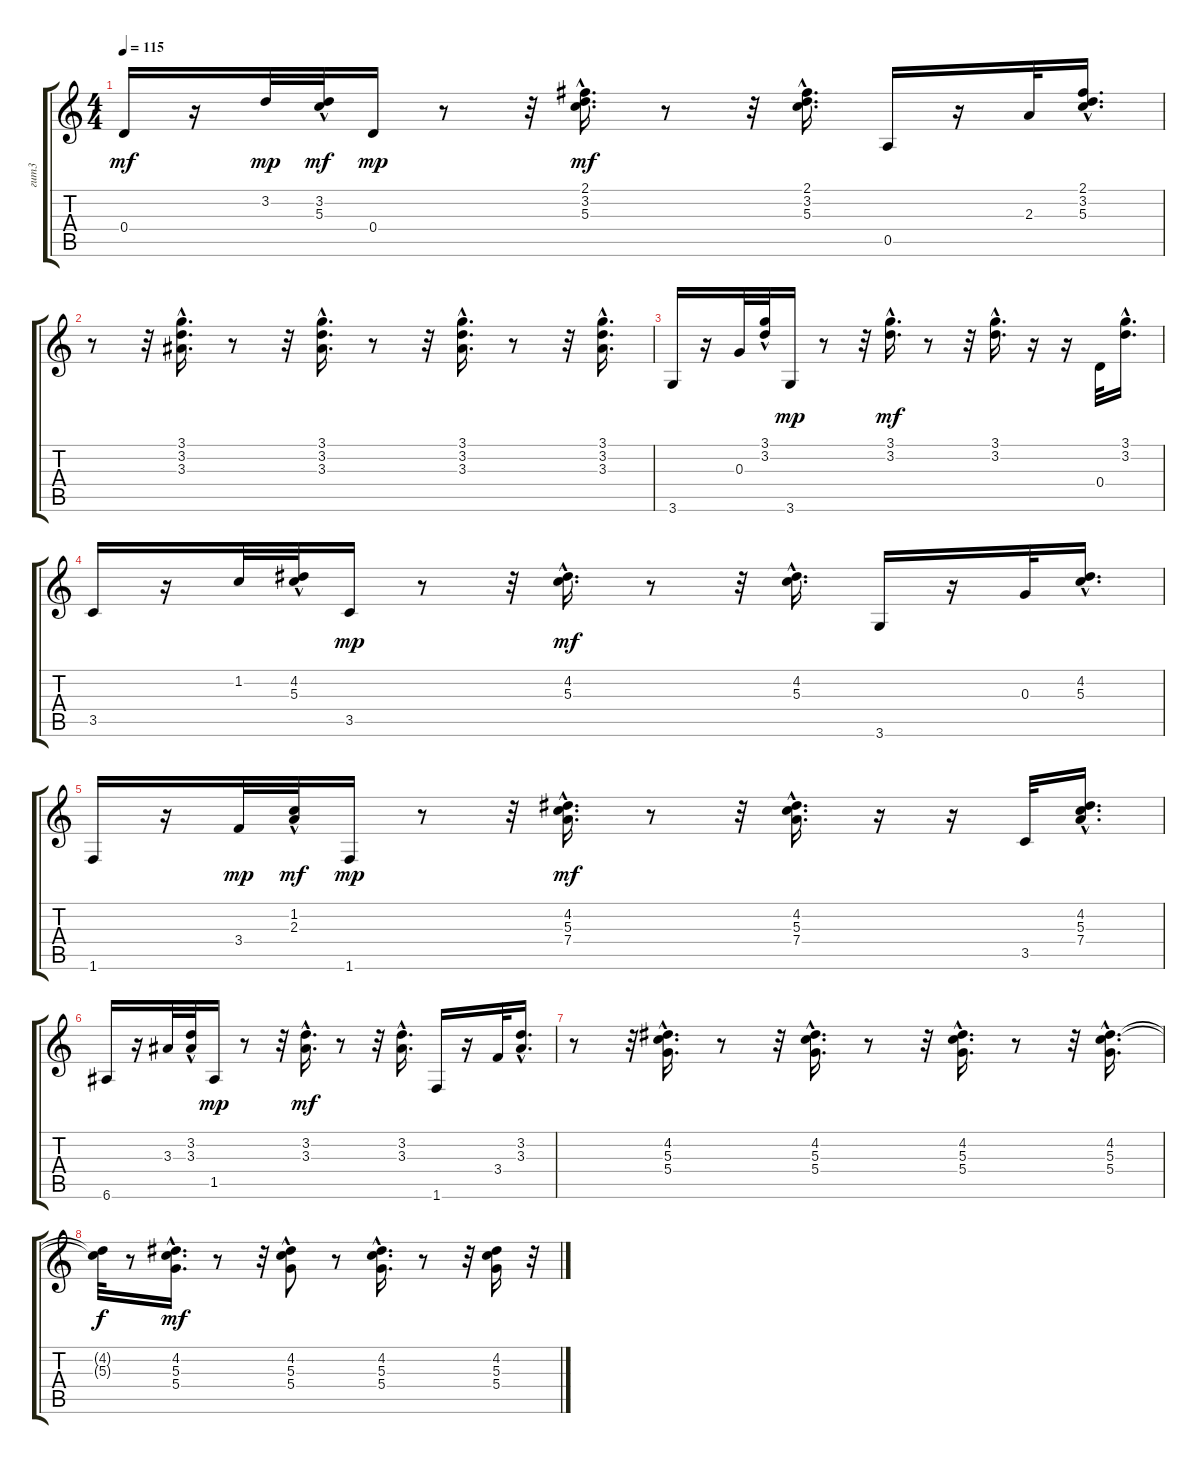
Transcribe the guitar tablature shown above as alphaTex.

\track ("гит3" "гит3") {instrument electricguitarclean}
\staff {score tabs}
\tuning (E4 B3 G3 D3 A2 E2) {hide}
\ts (4 4)
\tempo 115
\clef g2
\ks c
0.4.16{dy mf} r.16 3.2.32{dy mp} (3.2 5.3{hac}).32{dy mf} 0.4.16{dy mp} r.8 r.32 (2.1{hac} 3.2{hac} 5.3{hac}).16{d dy mf} r.8 r.32 (2.1{hac} 3.2 5.3{hac}).16{d} 0.5.16 r.16 2.3.32 (2.1{hac} 3.2{hac} 5.3{hac}).16{d} |
r.8 r.32 (3.1{hac} 3.2{hac} 3.3{hac}).16{d} r.8 r.32 (3.1{hac} 3.2{hac} 3.3{hac}).16{d} r.8 r.32 (3.1{hac} 3.2{hac} 3.3).16{d} r.8 r.32 (3.1{hac} 3.2{hac} 3.3{hac}).16{d} |
3.6.16 r.16 0.3.32 (3.1 3.2{hac}).32 3.6.16{dy mp} r.8 r.32 (3.1{hac} 3.2{hac}).16{d dy mf} r.8 r.32 (3.1 3.2{hac}).16{d} r.16 r.16 0.4.32 (3.1{hac} 3.2{hac}).16{d} |
3.5.16 r.16 1.2.32 (4.2 5.3{hac}).32 3.5.16{dy mp} r.8 r.32 (4.2{hac} 5.3{hac}).16{d dy mf} r.8 r.32 (4.2 5.3{hac}).16{d} 3.6.16 r.16 0.3.32 (4.2{hac} 5.3{hac}).16{d} |
1.6.16 r.16 3.4.32{dy mp} (1.2 2.3{hac}).32{dy mf} 1.6.16{dy mp} r.8 r.32 (4.2{hac} 5.3{hac} 7.4{hac}).16{d dy mf} r.8 r.32 (4.2{hac} 5.3 7.4{hac}).16{d} r.16 r.16 3.5.32 (4.2{hac} 5.3{hac} 7.4{hac}).16{d} |
6.6.16 r.16 3.3.32 (3.2 3.3{hac}).32 1.5.16{dy mp} r.8 r.32 (3.2{hac} 3.3{hac}).16{d dy mf} r.8 r.32 (3.2 3.3{hac}).16{d} 1.6.16 r.16 3.4.32 (3.2{hac} 3.3{hac}).16{d} |
r.8 r.32 (4.2{hac} 5.3{hac} 5.4{hac}).16{d} r.8 r.32 (4.2{hac} 5.3{hac} 5.4{hac}).16{d} r.8 r.32 (4.2{hac} 5.3{hac} 5.4).16{d} r.8 r.32 (4.2{hac} 5.3{hac} 5.4{hac}).16{d} |
(4.2{t} 5.3{t}).32{dy f} r.8 (4.2{hac} 5.3{hac} 5.4{hac}).16{d dy mf} r.8 r.32 (4.2 5.3 5.4{hac}).8 r.8 (4.2{hac} 5.3{hac} 5.4{hac}).16{d} r.8 r.32 (4.2 5.3 5.4).16 r.32
